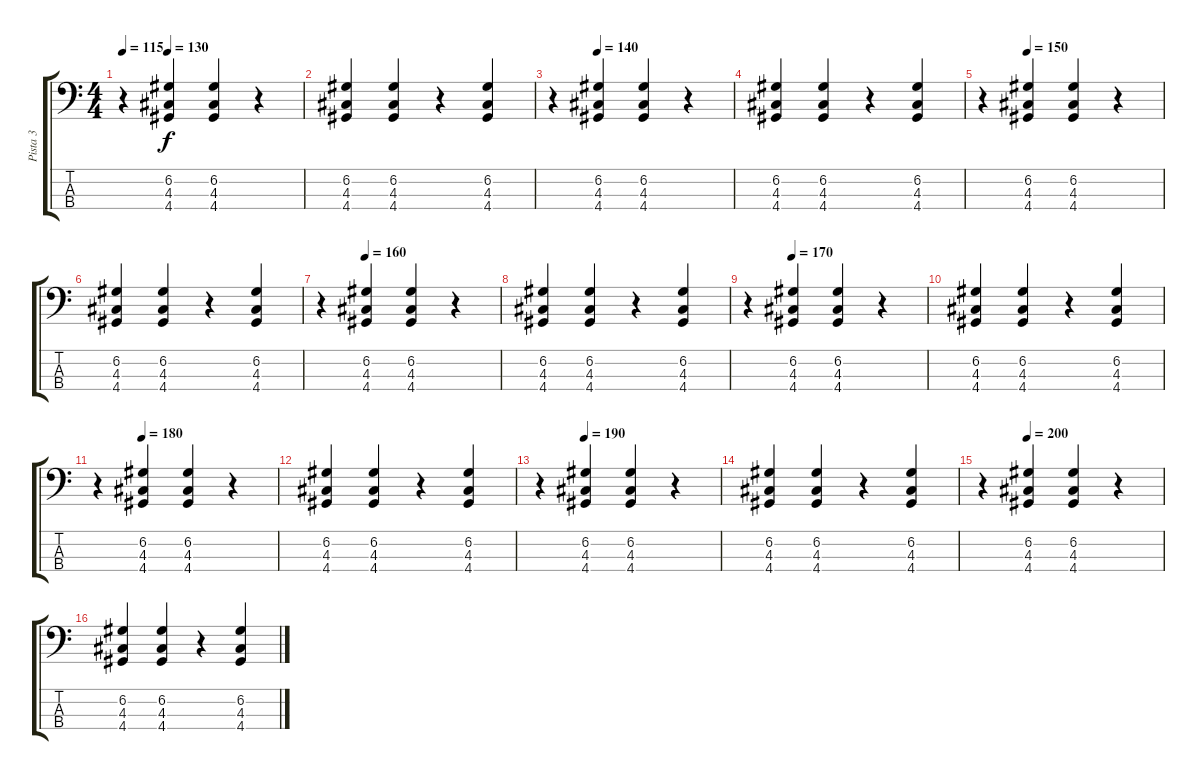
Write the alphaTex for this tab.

\track ("Pista 3" "Pista 3") {instrument electricbassfinger}
\staff {score tabs}
\tuning (G2 D2 A1 E1) {hide}
\ts (4 4)
\tempo 115
\tempo (130 0.25)
\clef f4
\ks c
r.4{dy f} (6.2 4.3 4.4).4{volume 16 instrument electricbasspick} (6.2 4.3 4.4).4 r.4 |
(6.2 4.3 4.4).4 (6.2 4.3 4.4).4 r.4 (6.2 4.3 4.4).4 |
\tempo (140 0.25)
r.4 (6.2 4.3 4.4).4 (6.2 4.3 4.4).4 r.4 |
(6.2 4.3 4.4).4 (6.2 4.3 4.4).4 r.4 (6.2 4.3 4.4).4 |
\tempo (150 0.25)
r.4 (6.2 4.3 4.4).4 (6.2 4.3 4.4).4 r.4 |
(6.2 4.3 4.4).4 (6.2 4.3 4.4).4 r.4 (6.2 4.3 4.4).4 |
\tempo (160 0.25)
r.4 (6.2 4.3 4.4).4 (6.2 4.3 4.4).4 r.4 |
(6.2 4.3 4.4).4 (6.2 4.3 4.4).4 r.4 (6.2 4.3 4.4).4 |
\tempo (170 0.25)
r.4 (6.2 4.3 4.4).4 (6.2 4.3 4.4).4 r.4 |
(6.2 4.3 4.4).4 (6.2 4.3 4.4).4 r.4 (6.2 4.3 4.4).4 |
\tempo (180 0.25)
r.4 (6.2 4.3 4.4).4 (6.2 4.3 4.4).4 r.4 |
(6.2 4.3 4.4).4 (6.2 4.3 4.4).4 r.4 (6.2 4.3 4.4).4 |
\tempo (190 0.25)
r.4 (6.2 4.3 4.4).4 (6.2 4.3 4.4).4 r.4 |
(6.2 4.3 4.4).4 (6.2 4.3 4.4).4 r.4 (6.2 4.3 4.4).4 |
\tempo (200 0.25)
r.4 (6.2 4.3 4.4).4 (6.2 4.3 4.4).4 r.4 |
(6.2 4.3 4.4).4 (6.2 4.3 4.4).4 r.4 (6.2 4.3 4.4).4
